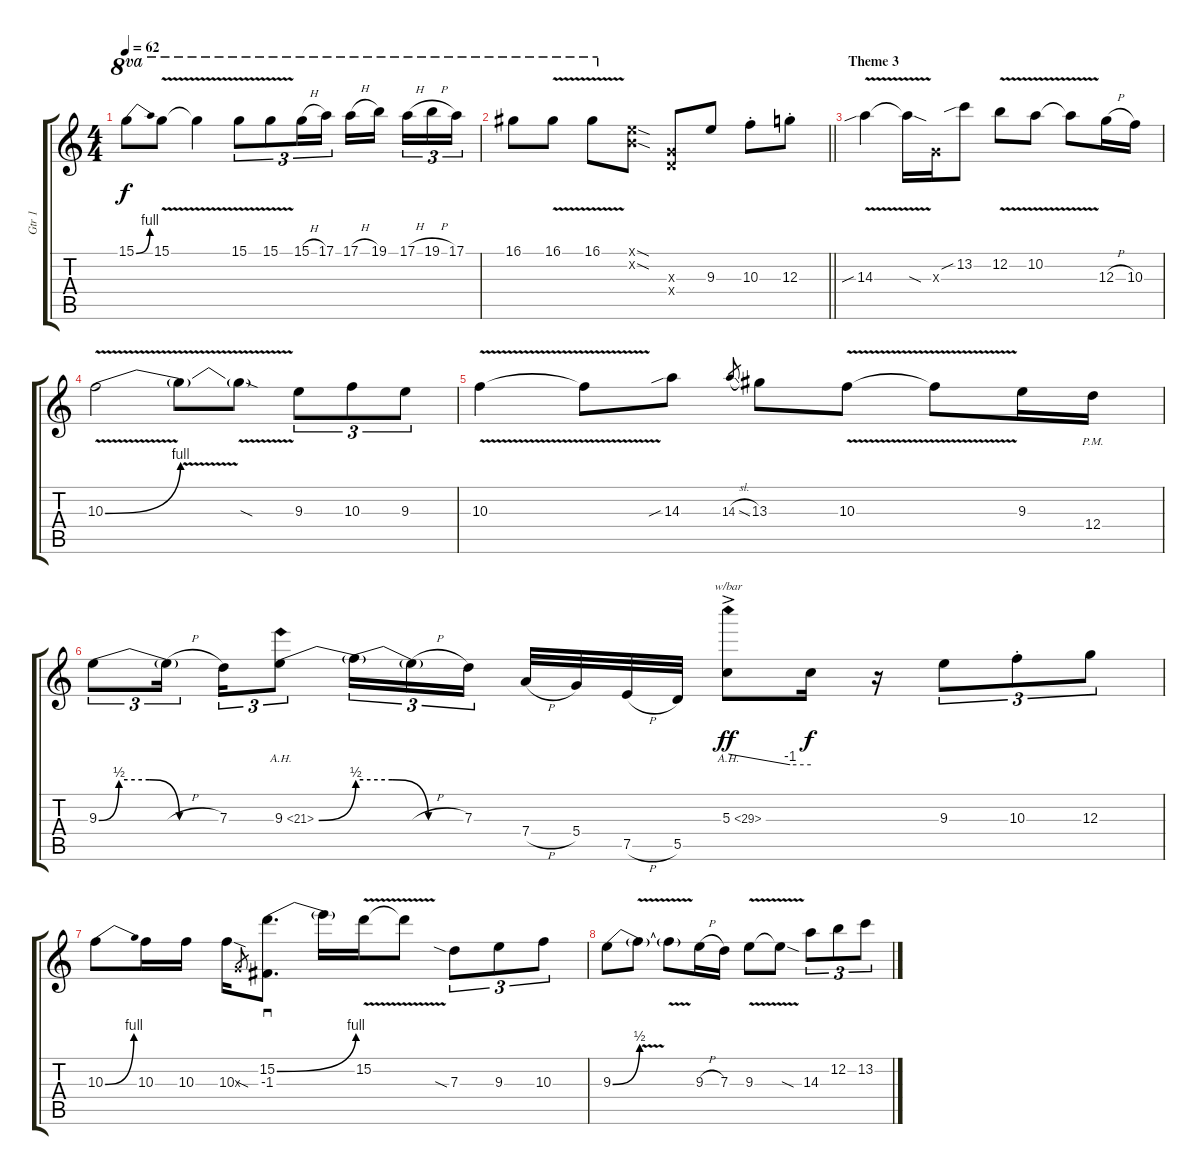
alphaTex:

\track ("Gtr 1" "Gtr 1") {instrument overdrivenguitar}
\staff {score tabs}
\tuning (E4 B3 G3 D3 A2 E2) {hide}
\ts (4 4)
\tempo 62
\clef g2
\ks c
15.1{be (bend 0 0 60 4)}.8{ot 8va dy f} 15.1{v}.8{ot 8va} 15.1{v t}.4{ot 8va} 15.1{v}.8{tu (3 2) ot 8va} 15.1{v}.8{tu (3 2) ot 8va} 15.1{h}.16{tu (3 2) ot 8va} 17.1.16{tu (3 2) ot 8va} 17.1{h}.16{ot 8va} 19.1.16{ot 8va beam splitsecondary} 17.1{h}.16{tu (3 2) ot 8va} 19.1{h}.16{tu (3 2) ot 8va} 17.1.16{tu (3 2) ot 8va} |
\barLineRight lightlight
16.1.8{ot 8va} 16.1{v}.8{ot 8va} 16.1{v}.8{ot 8va} (0.1{sod x} 0.2{sod x}).8 (0.3{x} 0.4{x}).8 9.3.8 10.3{st}.8 12.3{st}.8 |
\section ("" "Theme 3")
14.3{v sib}.4 14.3{sod t}.16 0.3{x}.16 13.2{sib}.8 12.2{v}.8 10.2{v}.8 10.2{v t}.8 12.3{h}.16 10.3.16 |
10.3{be (bend 0 0 60 4) v}.2 10.3{v t}.8 10.3{sod t}.8 9.3.8{tu (3 2)} 10.3.8{tu (3 2)} 9.3.8{tu (3 2)} |
10.3{v}.4 10.3{v t}.8 14.3{sib}.8 14.3{sl}.8{gr} 13.3.8 10.3{v}.8 10.3{v t}.8 9.3.16 12.4{pm}.16 |
9.3{be (custom 0 0 10 2 25 2 40 0 60 0)}.8{tu (3 2)} 9.3{h t}.16{tu (3 2) beam splitsecondary} 7.3.16{tu (3 2)} 9.3{be (bend 0 0 60 2) ah 12}.8{tu (3 2)} 9.3{be (custom 0 2 20 2 40 0 60 0) t}.16{tu (3 2)} 9.3{h t}.16{tu (3 2)} 7.3.16{tu (3 2) beam splitsecondary} 7.4{h}.32 5.4.32 7.5{h}.32 5.5.32 5.3{ah 24 ac}.8{tbe (custom default 0 0 45 -4 60 -4) dy ff} 5.3{t}.16{dy f} r.16 9.3.8{tu (3 2)} 10.3{st}.8{tu (3 2)} 12.3.8{tu (3 2)} |
10.3{be (bend 0 0 60 4)}.8 10.3.16 10.3.16 10.3{sod}.16 0.3{x}.8{gr} (15.2{be (bend 0 0 60 4)} -1.3).8{d sd} 15.2{t}.16 15.2{v}.16 15.2{v t}.8 7.3{sia}.8{tu (3 2)} 9.3.8{tu (3 2)} 10.3.8{tu (3 2)} |
9.3{be (bend 0 0 60 2)}.8 9.3{v t}.8 9.3{v t}.8 9.3{h}.16 7.3.16 9.3{v}.8 9.3{sod t}.8 14.3.8{tu (3 2)} 12.2.8{tu (3 2)} 13.2.8{tu (3 2)}
